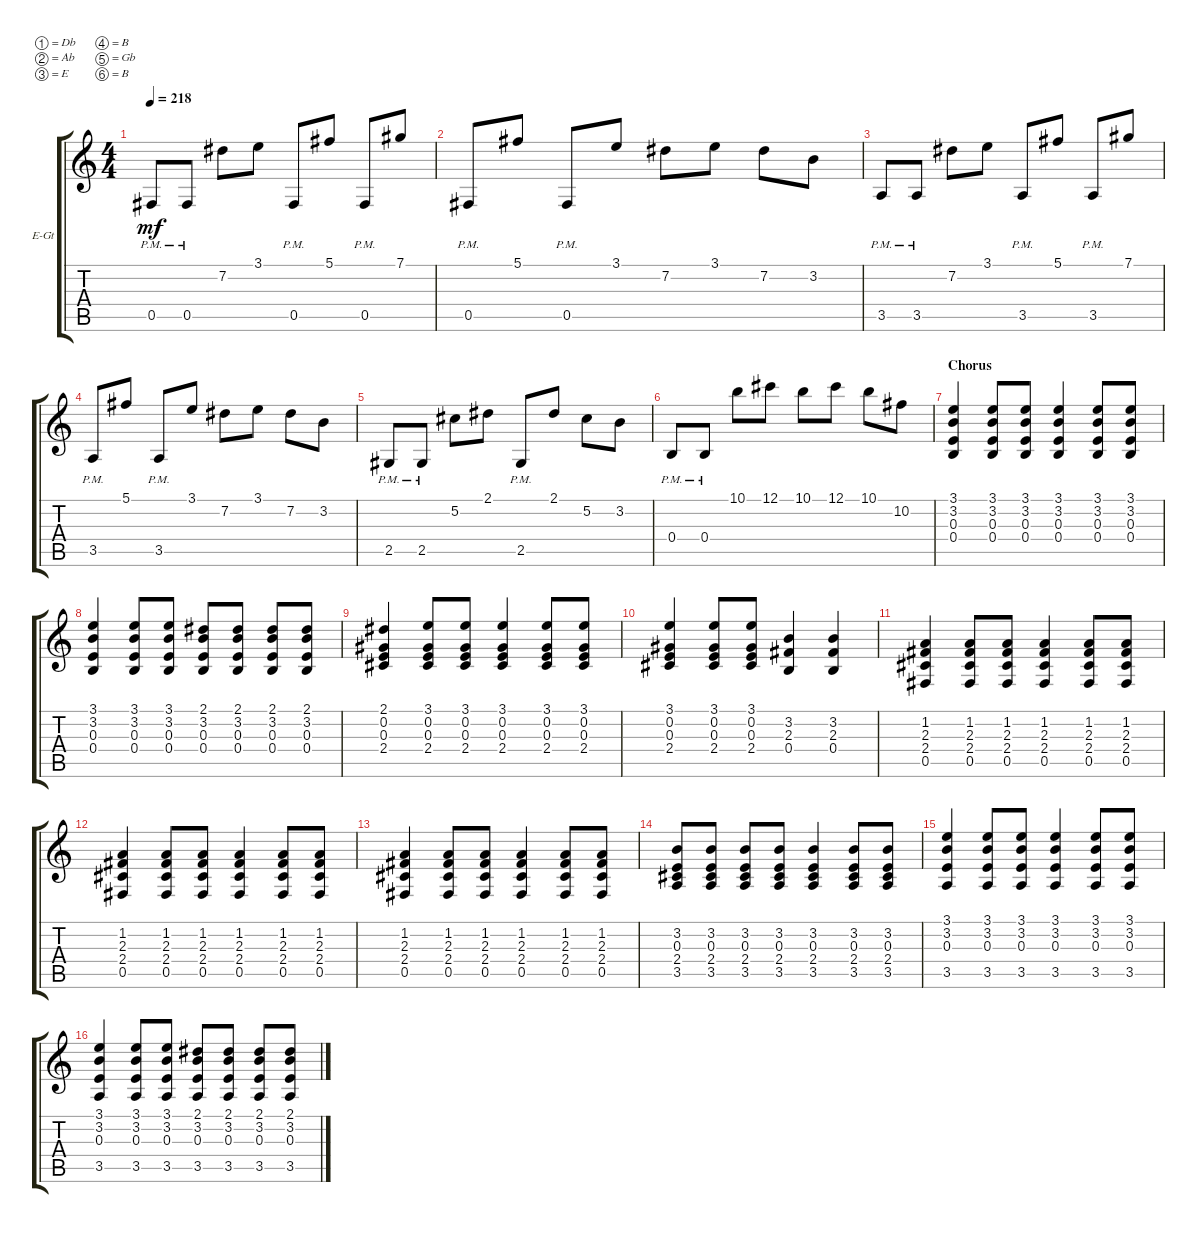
\bracketExtendMode groupsimilarinstruments
\firstSystemTrackNameOrientation horizontal
\otherSystemsTrackNameOrientation horizontal
\track ("Electric Guitar 2" "E-Gt") {instrument distortionguitar}
\staff {score tabs}
\tuning (Db4 Ab3 E3 B2 Gb2 B1)
\ts (4 4)
\tempo 218
\clef g2
\ks c
0.5{pm}.8{dy mf} 0.5{pm}.8 7.2.8 3.1.8 0.5{pm}.8 5.1.8 0.5{pm}.8 7.1.8 |
0.5{pm}.8 5.1.8 0.5{pm}.8 3.1.8 7.2.8 3.1.8 7.2.8 3.2.8 |
3.5{pm}.8 3.5{pm}.8 7.2.8 3.1.8 3.5{pm}.8 5.1.8 3.5{pm}.8 7.1.8 |
3.5{pm}.8 5.1.8 3.5{pm}.8 3.1.8 7.2.8 3.1.8 7.2.8 3.2.8 |
2.5{pm}.8 2.5{pm}.8 5.2.8 2.1.8 2.5{pm}.8 2.1.8 5.2.8 3.2.8 |
0.4{pm}.8 0.4{pm}.8 10.1.8 12.1.8 10.1.8 12.1.8 10.1.8 10.2.8 |
\section ("" "Chorus")
(0.3 3.2 3.1 0.4).4 (3.1 3.2 0.3 0.4).8 (3.1 3.2 0.3 0.4).8 (0.3 3.2 3.1 0.4).4 (3.1 3.2 0.3 0.4).8 (3.1 3.2 0.3 0.4).8 |
(0.3 3.2 3.1 0.4).4 (3.1 3.2 0.3 0.4).8 (3.1 3.2 0.3 0.4).8 (0.3 3.2 2.1 0.4).8 (0.3 2.1 3.2 0.4).8 (0.3 3.2 2.1 0.4).8 (0.3 2.1 3.2 0.4).8 |
(0.3 2.4 0.2 2.1).4 (3.1 0.2 2.4 0.3).8 (0.3 3.1 0.2 2.4).8 (0.3 3.1 0.2 2.4).4 (3.1 0.2 2.4 0.3).8 (0.3 3.1 0.2 2.4).8 |
(0.3 3.1 0.2 2.4).4 (3.1 0.2 2.4 0.3).8 (0.3 3.1 0.2 2.4).8 (0.4 2.3 3.2).4 (0.4 2.3 3.2).4 |
(2.4 0.5 2.3 1.2).4 (0.5 2.4 2.3 1.2).8 (1.2 2.3 2.4 0.5).8 (2.4 0.5 2.3 1.2).4 (0.5 2.4 2.3 1.2).8 (1.2 2.3 2.4 0.5).8 |
(2.4 0.5 2.3 1.2).4 (0.5 2.4 2.3 1.2).8 (1.2 2.3 2.4 0.5).8 (2.4 0.5 2.3 1.2).4 (0.5 2.4 2.3 1.2).8 (1.2 2.3 2.4 0.5).8 |
(2.4 0.5 2.3 1.2).4 (0.5 2.4 2.3 1.2).8 (1.2 2.3 2.4 0.5).8 (2.4 0.5 2.3 1.2).4 (0.5 2.4 2.3 1.2).8 (1.2 2.3 2.4 0.5).8 |
(3.2 0.3 3.5 2.4).8 (3.2 3.5 0.3 2.4).8 (3.2 0.3 3.5 2.4).8 (3.2 3.5 0.3 2.4).8 (3.5 0.3 3.2 2.4).4 (3.2 0.3 3.5 2.4).8 (3.2 3.5 0.3 2.4).8 |
(0.3 3.2 3.1 3.5).4 (3.1 3.2 0.3 3.5).8 (3.1 3.2 0.3 3.5).8 (0.3 3.2 3.1 3.5).4 (3.1 3.2 0.3 3.5).8 (3.1 3.2 0.3 3.5).8 |
(0.3 3.2 3.1 3.5).4 (3.1 3.2 0.3 3.5).8 (3.1 3.2 0.3 3.5).8 (0.3 3.2 2.1 3.5).8 (0.3 2.1 3.2 3.5).8 (0.3 3.2 2.1 3.5).8 (0.3 2.1 3.2 3.5).8
